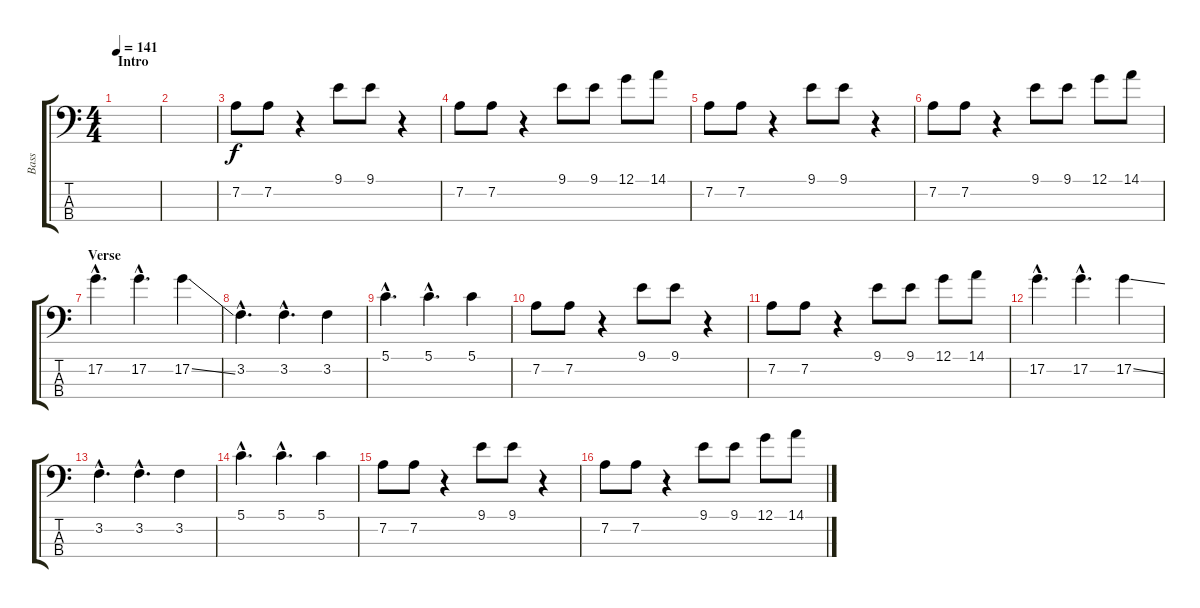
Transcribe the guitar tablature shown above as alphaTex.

\track ("Bass" "Bass") {instrument acousticguitarnylon}
\staff {score tabs}
\tuning (G2 D2 A1 E1) {hide}
\ts (4 4)
\section ("" "Intro")
\tempo 141
\clef f4
\ks c
|
|
7.2.8 7.2.8 r.4 9.1.8 9.1.8 r.4 |
7.2.8 7.2.8 r.4 9.1.8 9.1.8 12.1.8 14.1.8 |
7.2.8 7.2.8 r.4 9.1.8 9.1.8 r.4 |
7.2.8 7.2.8 r.4 9.1.8 9.1.8 12.1.8 14.1.8 |
\section ("" "Verse")
17.2{hac}.4{d} 17.2{hac}.4{d} 17.2{ss}.4 |
3.2{hac}.4{d} 3.2{hac}.4{d} 3.2.4 |
5.1{hac}.4{d} 5.1{hac}.4{d} 5.1.4 |
7.2.8 7.2.8 r.4 9.1.8 9.1.8 r.4 |
7.2.8 7.2.8 r.4 9.1.8 9.1.8 12.1.8 14.1.8 |
17.2{hac}.4{d} 17.2{hac}.4{d} 17.2{ss}.4 |
3.2{hac}.4{d} 3.2{hac}.4{d} 3.2.4 |
5.1{hac}.4{d} 5.1{hac}.4{d} 5.1.4 |
7.2.8 7.2.8 r.4 9.1.8 9.1.8 r.4 |
7.2.8 7.2.8 r.4 9.1.8 9.1.8 12.1.8 14.1.8
